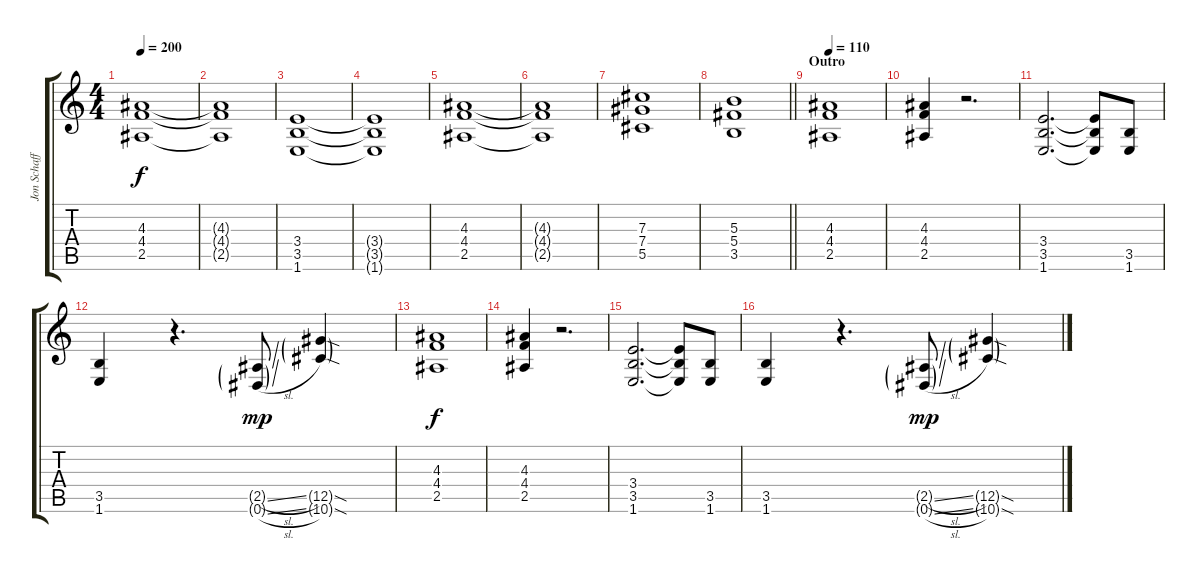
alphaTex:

\track ("Jon Schaffer" "Jon Schaff") {instrument distortionguitar}
\staff {score tabs}
\tuning (Eb4 Bb3 Gb3 Db3 Ab2 Eb2) {hide}
\ts (4 4)
\tempo 200
\clef g2
\ks c
(4.3 4.4 2.5).1{dy f} |
(4.3{t} 4.4{t} 2.5{t}).1 |
(3.4 3.5 1.6).1 |
(3.4{t} 3.5{t} 1.6{t}).1 |
(4.3 4.4 2.5).1 |
(4.3{t} 4.4{t} 2.5{t}).1 |
(7.3 7.4 5.5).1 |
\barLineRight lightlight
(5.3 5.4 3.5).1 |
\section ("" "Outro")
\tempo 110
(4.3 4.4 2.5).1 |
(4.3 4.4 2.5).4 r.2{d} |
(3.4 3.5 1.6).2{d} (3.4{t} 3.5{t} 1.6{t}).8 (3.5 1.6).8 |
(3.5 1.6).4 r.4{d} (2.5{sl g} 0.6{sl g}).8{dy mp} (12.5{sod g} 10.6{sod g}).4 |
(4.3 4.4 2.5).1{dy f} |
(4.3 4.4 2.5).4 r.2{d} |
(3.4 3.5 1.6).2{d} (3.4{t} 3.5{t} 1.6{t}).8 (3.5 1.6).8 |
(3.5 1.6).4 r.4{d} (2.5{sl g} 0.6{sl g}).8{dy mp} (12.5{sod g} 10.6{sod g}).4
